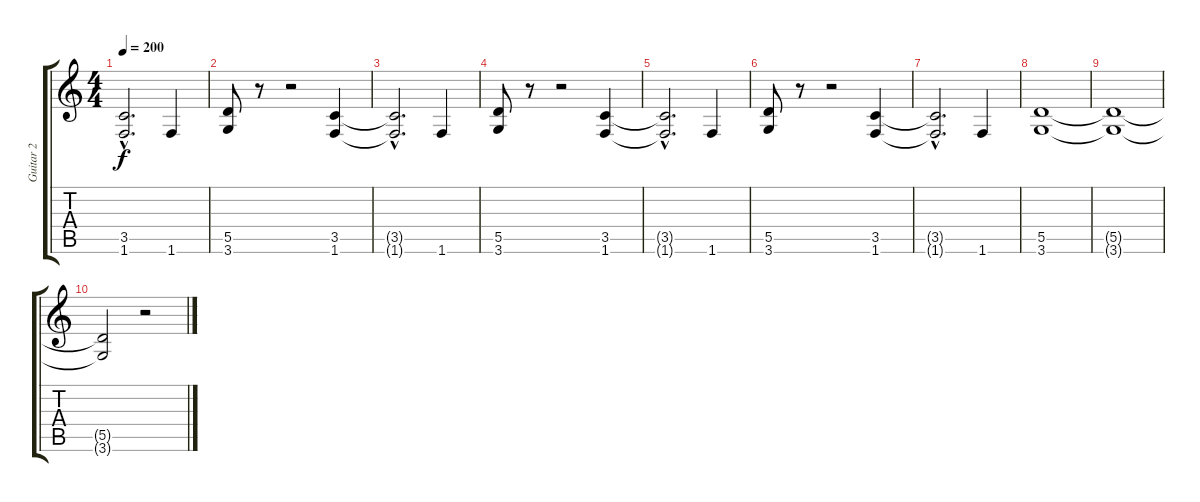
\track ("Guitar 2" "Guitar 2") {instrument overdrivenguitar}
\staff {score tabs}
\tuning (E4 B3 G3 D3 A2 E2) {hide}
\ts (4 4)
\tempo 200
\clef g2
\ks c
(3.5{hac t} 1.6{hac t}).2{d dy f} 1.6.4 |
(5.5 3.6).8 r.8 r.2 (3.5 1.6).4 |
(3.5{hac t} 1.6{hac t}).2{d} 1.6.4 |
(5.5 3.6).8 r.8 r.2 (3.5 1.6).4 |
(3.5{hac t} 1.6{hac t}).2{d} 1.6.4 |
(5.5 3.6).8 r.8 r.2 (3.5 1.6).4 |
(3.5{hac t} 1.6{hac t}).2{d} 1.6.4 |
(5.5 3.6).1 |
(5.5{t} 3.6{t}).1 |
(5.5{t} 3.6{t}).2 r.2
